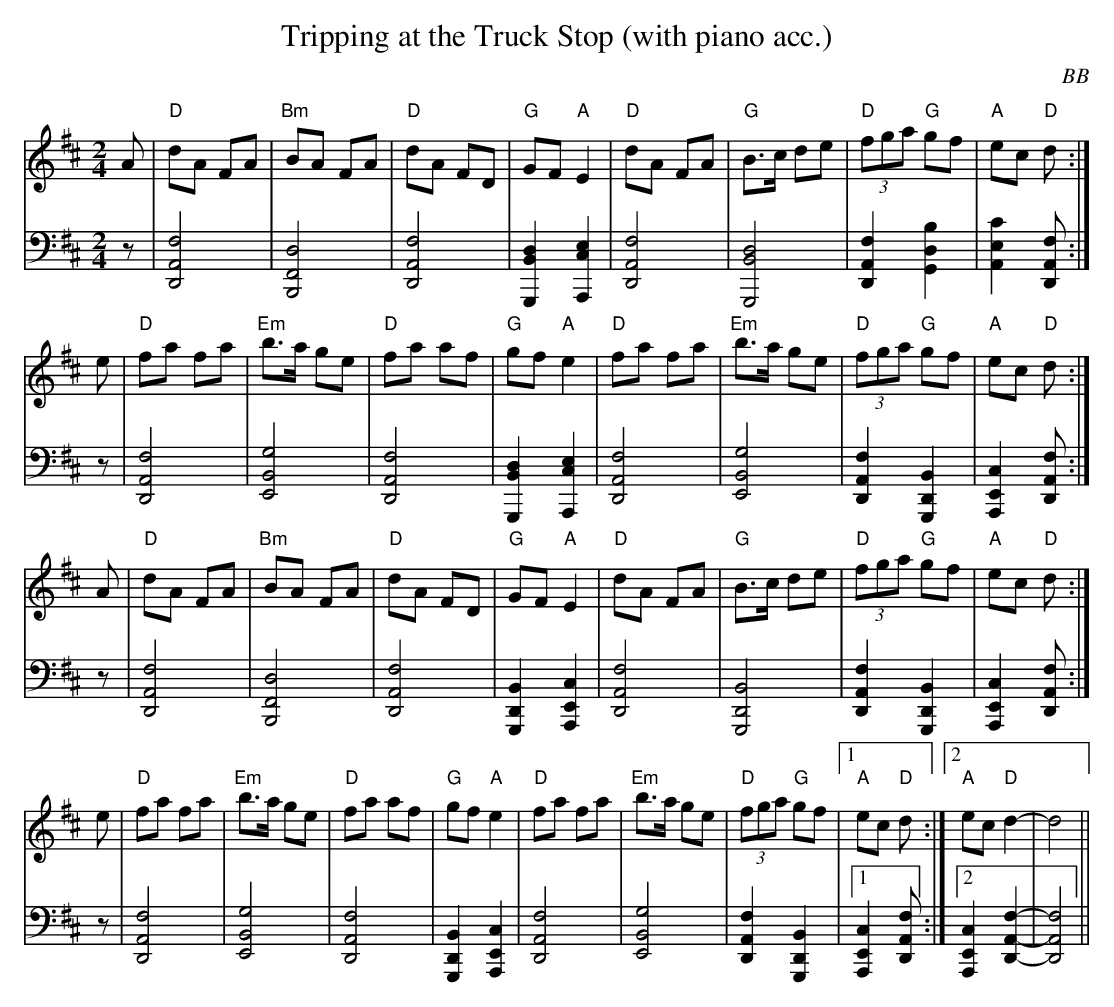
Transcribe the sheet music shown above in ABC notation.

X:1
T: Tripping at the Truck Stop (with piano acc.)
C: BB
Q: 300
M: 2/4
L: 1/8
V: 1 program 1 21 %acc
V: 2 volume=70 clef=bass m=D program 1 00
K: D
[V:1] A|"D"dA FA|"Bm"BA FA|"D"dA FD|"G"GF "A"E2|"D"dA FA|"G"B>c de|"D"(3fga "G"gf|\
"A"ec "D"d :|
[V:2] z|[D,4A,4F4]|[B,,4D4F,4]|[D,4A,4F4]|[G,,2D2B,2][A,,2E2C2]|[D,4A,4F4]|[G,,4D4B,4]|\
[D,2A,2F2][G,2D2B2]|[A,2E2c2][D,A,F]:|
[V:1] e|"D"fa fa | "Em"b>a ge | "D"fa af | "G"gf "A"e2 |"D"fa fa | "Em"b>a ge |\
"D"(3fga "G"gf |"A"ec "D"d :|
[V:2] z |[D,4A,4F4]|[B,4E,4G4]|[D,4A,4F4]|[G,,2D2B,2][A,,2E2C2]|\
[D,4A,4F4]|[B,4E,4G4]|[D,2A,2F2][G,,2D,2B,2]|[A,,2E,2C2][D,A,F]:|
[V:1] A|"D"dA FA|"Bm"BA FA|"D"dA FD|"G"GF "A"E2|"D"dA FA|"G"B>c de|"D"(3fga "G"gf|\
"A"ec "D"d :|
[V:2] z|[D,4A,4F4]|[B,,4D4F,4]|[D,4A,4F4]|[G,,2D,2B,2][A,,2E,2C2]|[D,4A,4F4]|[G,,4D,4B,4]|\
[D,2A,2F2][G,,2D,2B,2]|[A,,2E,2C2][D,A,F]:|
[V:1] e|"D"fa fa | "Em"b>a ge | "D"fa af | "G"gf "A"e2 |"D"fa fa | "Em"b>a ge |\
"D"(3fga "G"gf |1 "A"ec "D"d :|2 "A"ec "D"d2-|d4||
[V:2] z |[D,4A,4F4]|[B,4E,4G4]|[D,4A,4F4]|[G,,2D,2B,2][A,,2E,2C2]|\
[D,4A,4F4]|[B,4E,4G4]|[D,2A,2F2][G,,2D,2B,2]|1 [A,,2E,2C2][D,A,F]:|2 [A,,2E,2C2][D,2-A,2-F2-]|\
[D,4A,4F4]||
